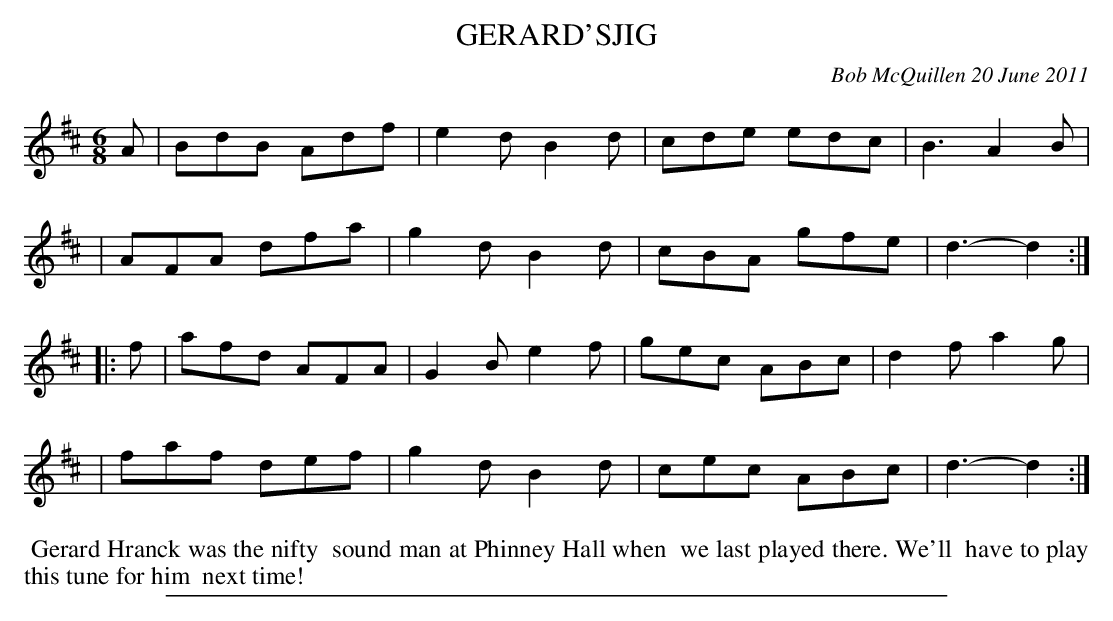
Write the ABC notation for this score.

X:1
T: GERARD'SJIG
C: Bob McQuillen 20 June 2011
M: 6/8
L: 1/8
K: D	% Perhaps starting on Bm or G chords
A \
| BdB Adf | e2d B2d | cde edc | B3 A2B |
| AFA dfa | g2d B2d | cBA gfe | d3- d2 :|
|: f \
| afd AFA | G2B e2f | gec ABc | d2f a2g |
| faf def | g2d B2d | cec ABc | d3- d2 :|
